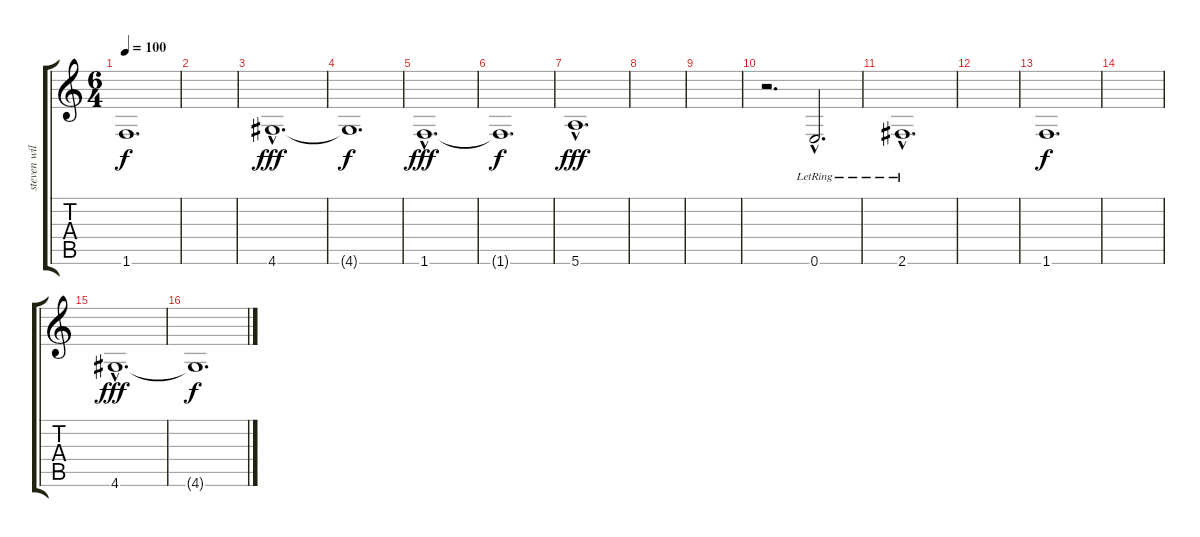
\track ("steven wilson" "steven wil") {instrument distortionguitar bank 255}
\staff {score tabs}
\tuning (E4 B3 G3 D3 A2 E2) {hide}
\ts (6 4)
\tempo 100
\clef g2
\ks c
1.6.1{d dy f} |
|
4.6{hac}.1{d dy fff} |
4.6{t}.1{d dy f} |
1.6{hac}.1{d dy fff} |
1.6{t}.1{d dy f} |
5.6{hac}.1{d dy fff} |
|
|
r.2{d} 0.6{hac lr}.2{d} |
2.6{hac lr}.1{d} |
|
1.6.1{d dy f} |
|
4.6{hac}.1{d dy fff} |
4.6{t}.1{d dy f}
